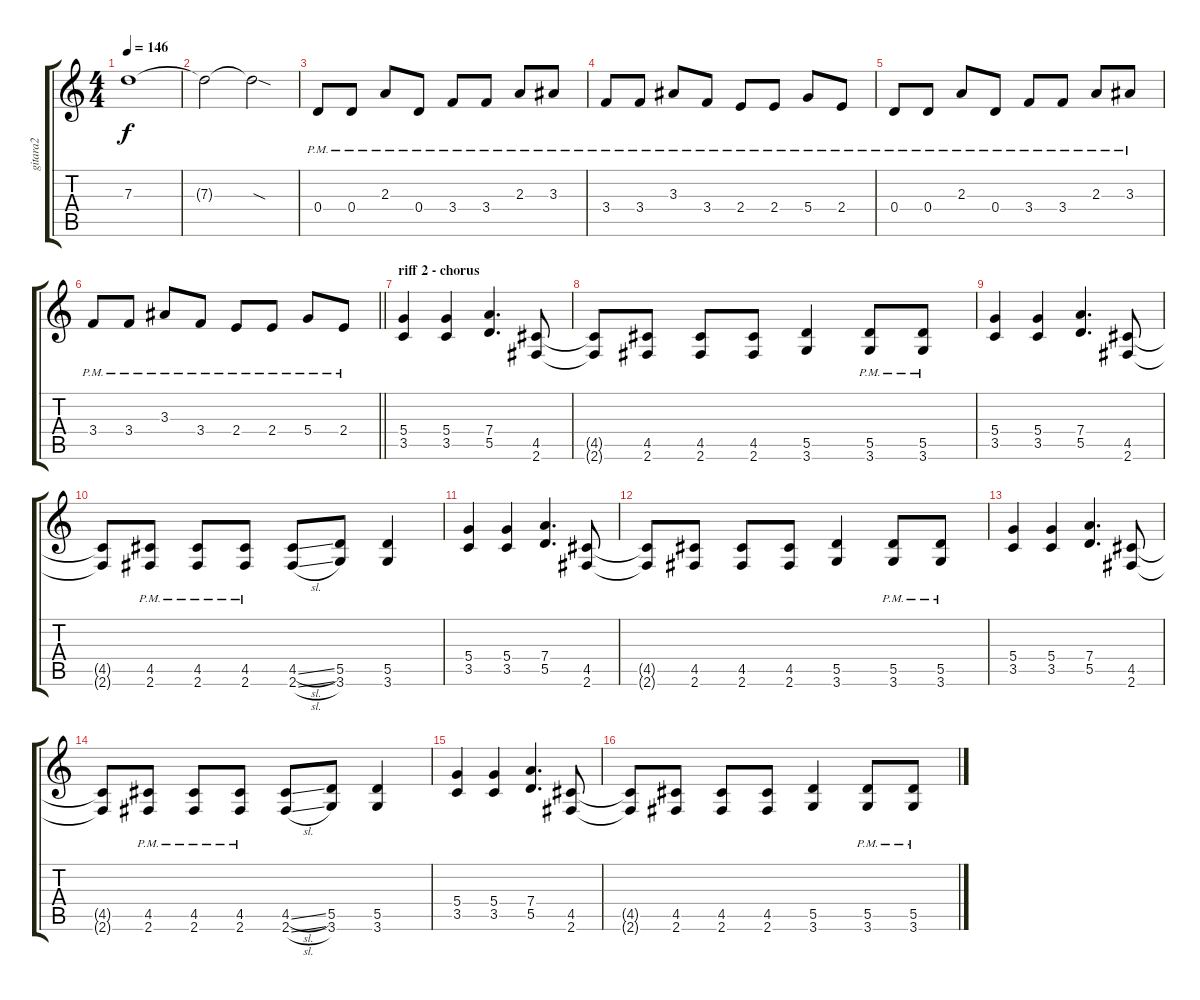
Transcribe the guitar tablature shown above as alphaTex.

\track ("gitara2" "gitara2") {instrument distortionguitar}
\staff {score tabs}
\tuning (E4 B3 G3 D3 A2 E2) {hide}
\ts (4 4)
\tempo 146
\clef g2
\ks c
7.3{t}.1{dy f} |
7.3{t}.2 7.3{sod t}.2 |
0.4{pm}.8 0.4{pm}.8 2.3{pm}.8 0.4{pm}.8 3.4{pm}.8 3.4{pm}.8 2.3{pm}.8 3.3{pm}.8 |
3.4{pm}.8 3.4{pm}.8 3.3{pm}.8 3.4{pm}.8 2.4{pm}.8 2.4{pm}.8 5.4{pm}.8 2.4{pm}.8 |
0.4{pm}.8 0.4{pm}.8 2.3{pm}.8 0.4{pm}.8 3.4{pm}.8 3.4{pm}.8 2.3{pm}.8 3.3{pm}.8 |
\barLineRight lightlight
3.4{pm}.8 3.4{pm}.8 3.3{pm}.8 3.4{pm}.8 2.4{pm}.8 2.4{pm}.8 5.4{pm}.8 2.4{pm}.8 |
\section ("" "riff 2 - chorus")
(5.4 3.5).4 (5.4 3.5).4 (7.4 5.5).4{d} (4.5 2.6).8 |
(4.5{t} 2.6{t}).8 (4.5 2.6).8 (4.5 2.6).8 (4.5 2.6).8 (5.5 3.6).4 (5.5{pm} 3.6{pm}).8 (5.5{pm} 3.6{pm}).8 |
(5.4 3.5).4 (5.4 3.5).4 (7.4 5.5).4{d} (4.5 2.6).8 |
(4.5{t} 2.6{t}).8 (4.5{pm} 2.6{pm}).8 (4.5{pm} 2.6{pm}).8 (4.5{pm} 2.6{pm}).8 (4.5{sl} 2.6{sl}).8 (5.5 3.6).8 (5.5 3.6).4 |
(5.4 3.5).4 (5.4 3.5).4 (7.4 5.5).4{d} (4.5 2.6).8 |
(4.5{t} 2.6{t}).8 (4.5 2.6).8 (4.5 2.6).8 (4.5 2.6).8 (5.5 3.6).4 (5.5{pm} 3.6{pm}).8 (5.5{pm} 3.6{pm}).8 |
(5.4 3.5).4 (5.4 3.5).4 (7.4 5.5).4{d} (4.5 2.6).8 |
(4.5{t} 2.6{t}).8 (4.5{pm} 2.6{pm}).8 (4.5{pm} 2.6{pm}).8 (4.5{pm} 2.6{pm}).8 (4.5{sl} 2.6{sl}).8 (5.5 3.6).8 (5.5 3.6).4 |
(5.4 3.5).4 (5.4 3.5).4 (7.4 5.5).4{d} (4.5 2.6).8 |
(4.5{t} 2.6{t}).8 (4.5 2.6).8 (4.5 2.6).8 (4.5 2.6).8 (5.5 3.6).4 (5.5{pm} 3.6{pm}).8 (5.5{pm} 3.6{pm}).8
